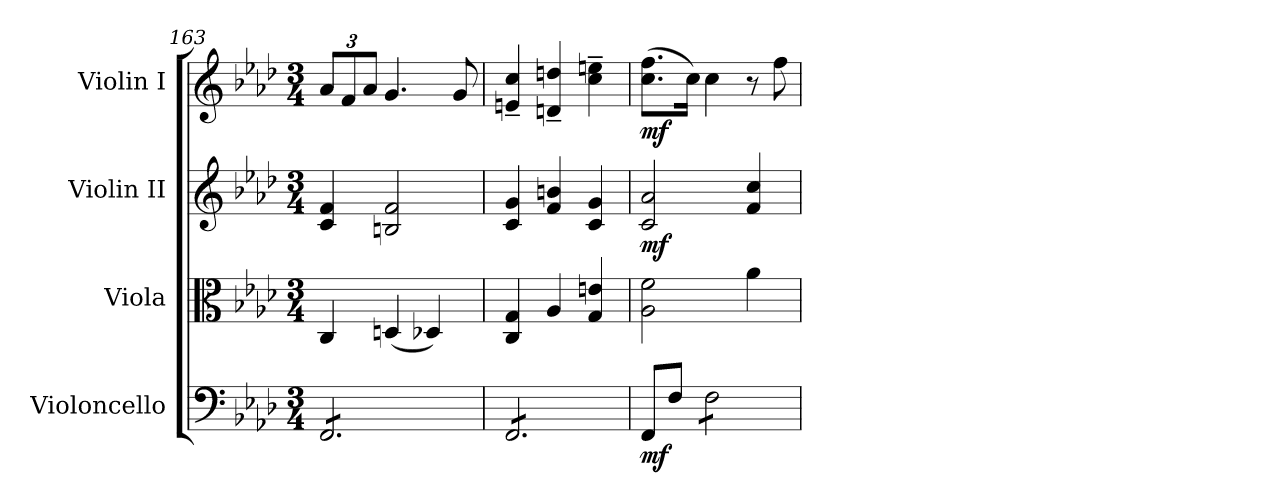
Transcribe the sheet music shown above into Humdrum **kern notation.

**kern	**dynam	**kern	**kern	**dynam	**kern	**dynam
*part4	*part4	*part3	*part2	*part2	*part1	*part1
*staff4	*staff4	*staff3	*staff2	*staff2	*staff1	*staff1
*I"Violoncello	*	*I"Viola	*I"Violin II	*	*I"Violin I	*
*I'Vc	*	*I'Vla	*I'Vln	*	*I'Vln	*
*clefF4	*	*clefC3	*clefG2	*	*clefG2	*
*k[b-e-a-d-]	*	*k[b-e-a-d-]	*k[b-e-a-d-]	*	*k[b-e-a-d-]	*
*M3/4	*	*M3/4	*M3/4	*	*M3/4	*
*	*	*	*	*	*Xbrackettup	*
=163	=163	=163	=163	=163	=163	=163
*tremolo	*	*	*	*	*	*
8FF/L	.	4C/	4c/ 4f/	.	12a-/L	.
.	.	.	.	.	12f/	.
8FF/	.	.	.	.	.	.
.	.	.	.	.	12a-/J	.
8FF/	.	(4Dn/	2Bn/ 2f/	.	4.g/	.
8FF/	.	.	.	.	.	.
8FF/	.	4D-X/)	.	.	.	.
8FF/J	.	.	.	.	8g/	.
=164	=164	=164	=164	=164	=164	=164
8FF/L	.	4C/ 4G/	4c/ 4g/	.	4en/~ 4cc/~	.
8FF/	.	.	.	.	.	.
8FF/	.	4A-/	4f/ 4bn/	.	4dn/~ 4ddn/~	.
8FF/	.	.	.	.	.	.
8FF/	.	4G/ 4en/	4c/ 4g/	.	4cc\~ 4een\~	.
8FF/J	.	.	.	.	.	.
*Xtremolo	*	*	*	*	*	*
=165	=165	=165	=165	=165	=165	=165
!	!LO:DY:b	!	!	!LO:DY:b	!	!LO:DY:b
8FF/L	mf	2A-\ 2f\	2c/ 2a-/	mf	(8.cc\ 8.ff\L	mf
8F/J	.	.	.	.	.	.
.	.	.	.	.	16cc\Jk)	.
*tremolo	*	*	*	*	*	*
8F\L	.	.	.	.	4cc\	.
8F\	.	.	.	.	.	.
8F\	.	4a-\	4f/ 4cc/	.	8r	.
8F\J	.	.	.	.	8ff\	.
*Xtremolo	*	*	*	*	*	*
=	=	=	=	=	=	=
*-	*-	*-	*-	*-	*-	*-
